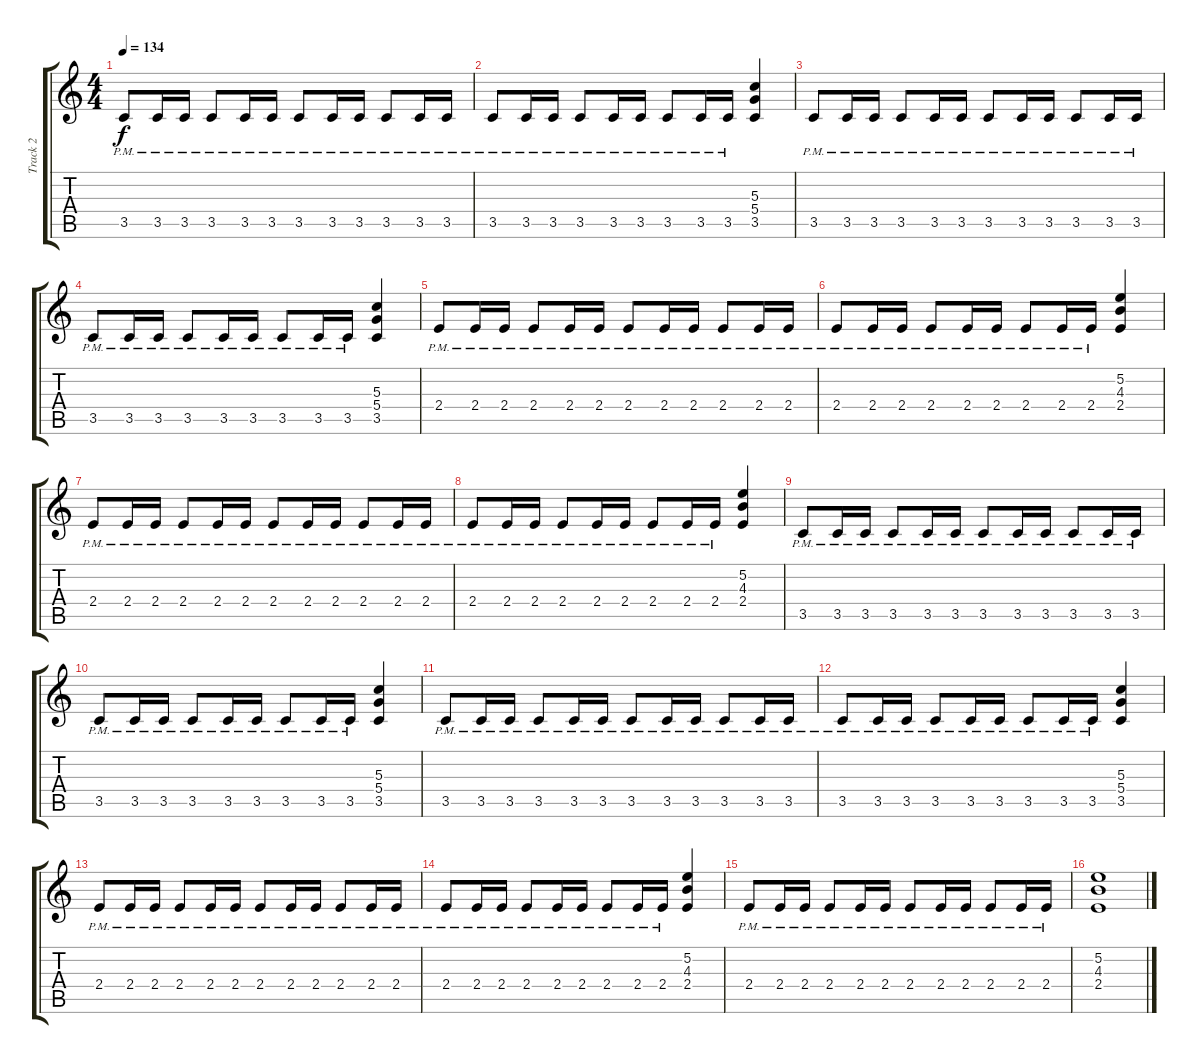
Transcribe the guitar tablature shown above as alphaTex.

\track ("Track 2" "Track 2") {instrument overdrivenguitar}
\staff {score tabs}
\tuning (E4 B3 G3 D3 A2 E2) {hide}
\ts (4 4)
\tempo 134
\clef g2
\ks c
3.5{pm}.8{dy f} 3.5{pm}.16 3.5{pm}.16 3.5{pm}.8 3.5{pm}.16 3.5{pm}.16 3.5{pm}.8 3.5{pm}.16 3.5{pm}.16 3.5{pm}.8 3.5{pm}.16 3.5{pm}.16 |
3.5{pm}.8 3.5{pm}.16 3.5{pm}.16 3.5{pm}.8 3.5{pm}.16 3.5{pm}.16 3.5{pm}.8 3.5{pm}.16 3.5{pm}.16 (5.3 5.4 3.5).4 |
3.5{pm}.8 3.5{pm}.16 3.5{pm}.16 3.5{pm}.8 3.5{pm}.16 3.5{pm}.16 3.5{pm}.8 3.5{pm}.16 3.5{pm}.16 3.5{pm}.8 3.5{pm}.16 3.5{pm}.16 |
3.5{pm}.8 3.5{pm}.16 3.5{pm}.16 3.5{pm}.8 3.5{pm}.16 3.5{pm}.16 3.5{pm}.8 3.5{pm}.16 3.5{pm}.16 (5.3 5.4 3.5).4 |
2.4{pm}.8 2.4{pm}.16 2.4{pm}.16 2.4{pm}.8 2.4{pm}.16 2.4{pm}.16 2.4{pm}.8 2.4{pm}.16 2.4{pm}.16 2.4{pm}.8 2.4{pm}.16 2.4{pm}.16 |
2.4{pm}.8 2.4{pm}.16 2.4{pm}.16 2.4{pm}.8 2.4{pm}.16 2.4{pm}.16 2.4{pm}.8 2.4{pm}.16 2.4{pm}.16 (5.2 4.3 2.4).4 |
2.4{pm}.8 2.4{pm}.16 2.4{pm}.16 2.4{pm}.8 2.4{pm}.16 2.4{pm}.16 2.4{pm}.8 2.4{pm}.16 2.4{pm}.16 2.4{pm}.8 2.4{pm}.16 2.4{pm}.16 |
2.4{pm}.8 2.4{pm}.16 2.4{pm}.16 2.4{pm}.8 2.4{pm}.16 2.4{pm}.16 2.4{pm}.8 2.4{pm}.16 2.4{pm}.16 (5.2 4.3 2.4).4 |
3.5{pm}.8 3.5{pm}.16 3.5{pm}.16 3.5{pm}.8 3.5{pm}.16 3.5{pm}.16 3.5{pm}.8 3.5{pm}.16 3.5{pm}.16 3.5{pm}.8 3.5{pm}.16 3.5{pm}.16 |
3.5{pm}.8 3.5{pm}.16 3.5{pm}.16 3.5{pm}.8 3.5{pm}.16 3.5{pm}.16 3.5{pm}.8 3.5{pm}.16 3.5{pm}.16 (5.3 5.4 3.5).4 |
3.5{pm}.8 3.5{pm}.16 3.5{pm}.16 3.5{pm}.8 3.5{pm}.16 3.5{pm}.16 3.5{pm}.8 3.5{pm}.16 3.5{pm}.16 3.5{pm}.8 3.5{pm}.16 3.5{pm}.16 |
3.5{pm}.8 3.5{pm}.16 3.5{pm}.16 3.5{pm}.8 3.5{pm}.16 3.5{pm}.16 3.5{pm}.8 3.5{pm}.16 3.5{pm}.16 (5.3 5.4 3.5).4 |
2.4{pm}.8 2.4{pm}.16 2.4{pm}.16 2.4{pm}.8 2.4{pm}.16 2.4{pm}.16 2.4{pm}.8 2.4{pm}.16 2.4{pm}.16 2.4{pm}.8 2.4{pm}.16 2.4{pm}.16 |
2.4{pm}.8 2.4{pm}.16 2.4{pm}.16 2.4{pm}.8 2.4{pm}.16 2.4{pm}.16 2.4{pm}.8 2.4{pm}.16 2.4{pm}.16 (5.2 4.3 2.4).4 |
2.4{pm}.8 2.4{pm}.16 2.4{pm}.16 2.4{pm}.8 2.4{pm}.16 2.4{pm}.16 2.4{pm}.8 2.4{pm}.16 2.4{pm}.16 2.4{pm}.8 2.4{pm}.16 2.4{pm}.16 |
(5.2 4.3 2.4).1
